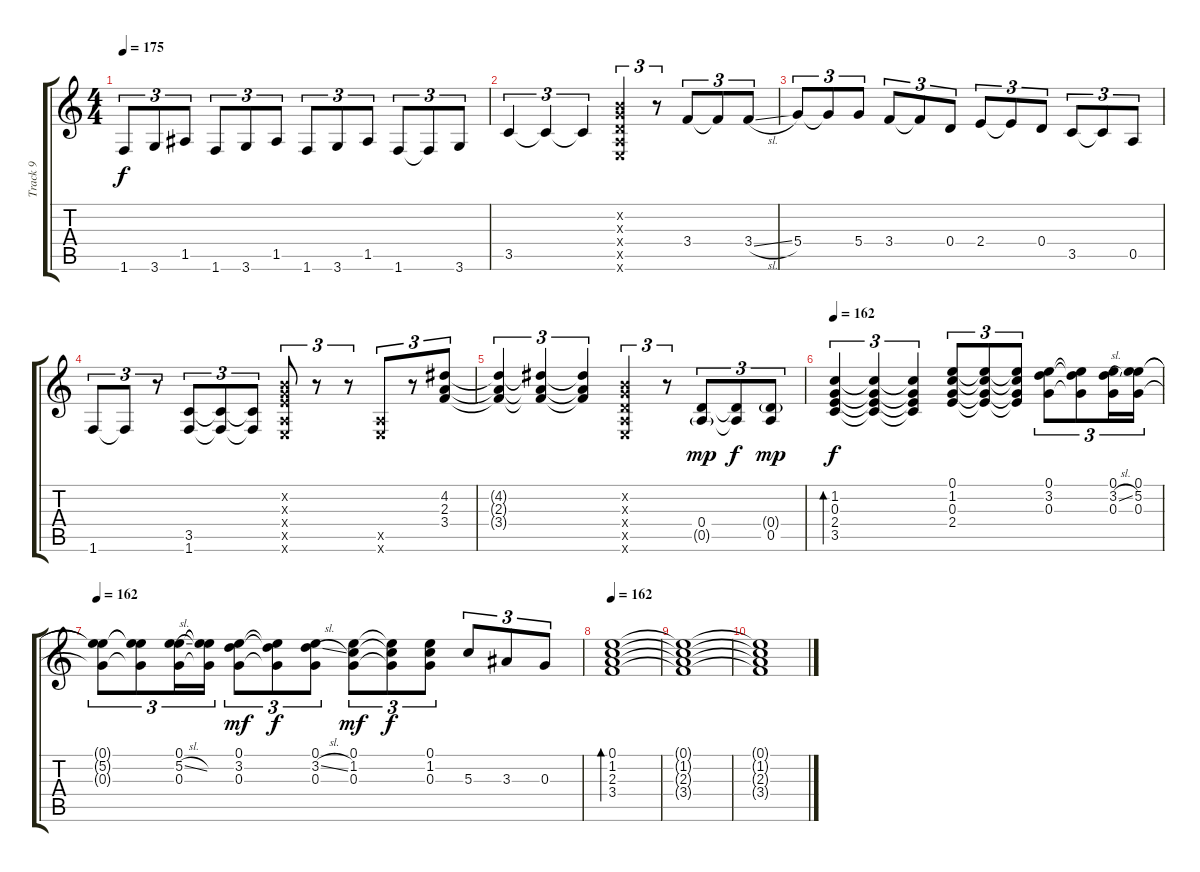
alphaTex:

\track ("Track 9" "Track 9") {instrument acousticguitarsteel}
\staff {score tabs}
\tuning (E4 B3 G3 D3 A2 E2) {hide}
\ts (4 4)
\tempo 175
\clef g2
\ks c
1.6.8{tu (3 2) dy f} 3.6.8{tu (3 2)} 1.5.8{tu (3 2)} 1.6.8{tu (3 2)} 3.6.8{tu (3 2)} 1.5.8{tu (3 2)} 1.6.8{tu (3 2)} 3.6.8{tu (3 2)} 1.5.8{tu (3 2)} 1.6.8{tu (3 2)} 1.6{t}.8{tu (3 2)} 3.6.8{tu (3 2)} |
3.5.4{tu (3 2)} 3.5{t}.4{tu (3 2)} 3.5{t}.4{tu (3 2)} (0.2{x} 0.3{x} 0.4{x} 0.5{x} 0.6{x}).4{tu (3 2)} r.8{tu (3 2)} 3.4.8{tu (3 2)} 3.4{t}.8{tu (3 2)} 3.4{sl}.8{tu (3 2)} |
5.4.8{tu (3 2)} 5.4{t}.8{tu (3 2)} 5.4.8{tu (3 2)} 3.4.8{tu (3 2)} 3.4{t}.8{tu (3 2)} 0.4.8{tu (3 2)} 2.4.8{tu (3 2)} 2.4{t}.8{tu (3 2)} 0.4.8{tu (3 2)} 3.5.8{tu (3 2)} 3.5{t}.8{tu (3 2)} 0.5.8{tu (3 2)} |
1.6.8{tu (3 2)} 1.6{t}.8{tu (3 2)} r.8{tu (3 2)} (3.5 1.6).8{tu (3 2)} (3.5{t} 1.6{t}).8{tu (3 2)} (3.5{t} 1.6{t}).8{tu (3 2)} (0.2{x} 0.3{x} 2.4{x} 0.5{x} 0.6{x}).8{tu (3 2)} r.8{tu (3 2)} r.8{tu (3 2)} (0.5{x} 0.6{x}).8{tu (3 2)} r.8{tu (3 2)} (4.2 2.3 3.4).8{tu (3 2)} |
(4.2{t} 2.3{t} 3.4{t}).4{tu (3 2)} (4.2{t} 2.3{t} 3.4{t}).4{tu (3 2)} (4.2{t} 2.3{t} 3.4{t}).4{tu (3 2)} (0.2{x} 0.3{x} 0.4{x} 0.5{x} 0.6{x}).4{tu (3 2)} r.8{tu (3 2)} (0.4 0.5{g}).8{tu (3 2) dy mp} (0.4{t} 0.5{t}).8{tu (3 2) dy f} (0.4{g} 0.5).8{tu (3 2) dy mp} |
\tempo 162
(1.2 0.3 2.4 3.5).4{tu (3 2) bd 120 dy f} (1.2{t} 0.3{t} 2.4{t} 3.5{t}).4{tu (3 2)} (1.2{t} 0.3{t} 2.4{t} 3.5{t}).4{tu (3 2)} (0.1 1.2 0.3 2.4).8{tu (3 2)} (0.1{t} 1.2{t} 0.3{t} 2.4{t}).8{tu (3 2)} (0.1{t} 1.2{t} 0.3{t} 2.4{t}).8{tu (3 2)} (0.1 3.2 0.3).8{tu (3 2)} (0.1{t} 3.2{t} 0.3{t}).8{tu (3 2)} (0.1 3.2{sl} 0.3).16{tu (3 2)} (0.1 5.2 0.3).16{tu (3 2)} |
\tempo 162
(0.1{t} 5.2{t} 0.3{t}).8{tu (3 2)} (0.1{t} 5.2{t} 0.3{t}).8{tu (3 2)} (0.1 5.2{sl} 0.3).16{tu (3 2)} (0.1{t} 5.2{t} 0.3{t}).16{tu (3 2)} (0.1 3.2 0.3).8{tu (3 2) dy mf} (0.1{t} 3.2{t} 0.3{t}).8{tu (3 2) dy f} (0.1 3.2{sl} 0.3).8{tu (3 2)} (0.1 1.2 0.3).8{tu (3 2) dy mf} (0.1{t} 1.2{t} 0.3{t}).8{tu (3 2) dy f} (0.1 1.2 0.3).8{tu (3 2)} 5.3.8{tu (3 2)} 3.3.8{tu (3 2)} 0.3.8{tu (3 2)} |
\tempo 162
(0.1 1.2 2.3 3.4).1{bd 240} |
(0.1{t} 1.2{t} 2.3{t} 3.4{t}).1 |
(0.1{t} 1.2{t} 2.3{t} 3.4{t}).1
